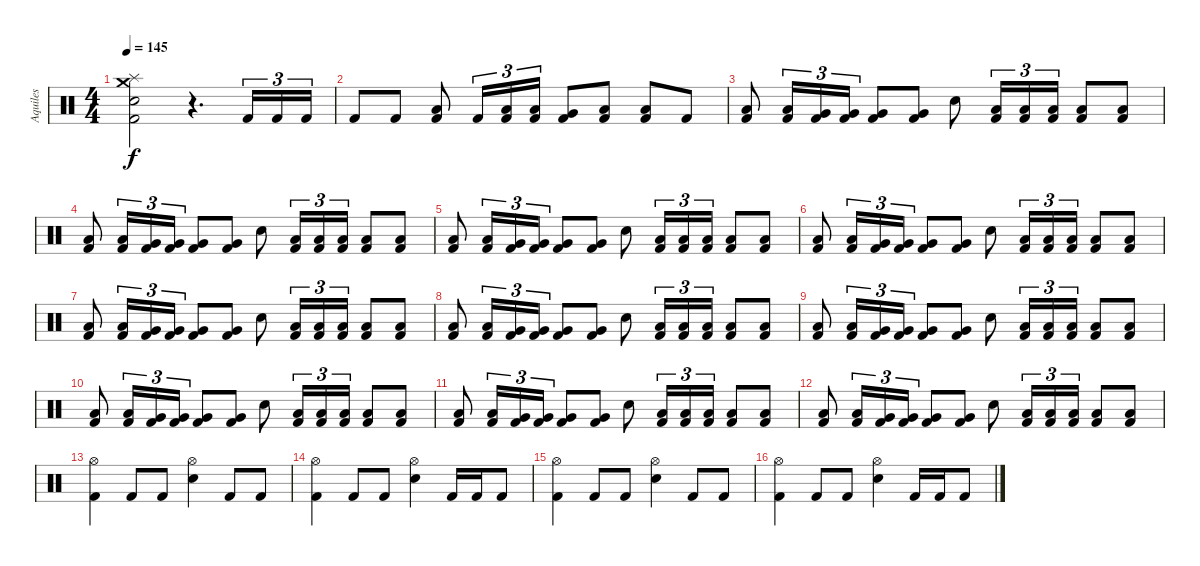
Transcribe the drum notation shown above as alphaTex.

\track ("Aquiles" "Aquiles") {instrument percussion}
\staff {score}
\articulation defaults
\ts (4 4)
\tempo 145
\clef neutral
\ks c
("Crash medium (hit)" "Electric Snare (hit)" "Splash (hit)" "Kick (hit) 2").2{dy f} r.4{d} "Kick (hit) 2".16{tu (3 2)} "Kick (hit) 2".16{tu (3 2)} "Kick (hit) 2".16{tu (3 2)} |
"Kick (hit) 2".8 "Kick (hit) 2".8 ("Low Floor Tom (hit)" "Kick (hit) 2").8 "Kick (hit) 2".16{tu (3 2)} ("Low Tom (hit)" "Kick (hit) 2").16{tu (3 2)} ("Low Tom (hit)" "Kick (hit) 2").16{tu (3 2)} ("Very Low Tom (hit)" "Kick (hit) 2").8 ("Low Floor Tom (hit)" "Kick (hit) 2").8 ("Low Floor Tom (hit)" "Kick (hit) 2").8 "Kick (hit) 2".8 |
("Low Floor Tom (hit)" "Kick (hit) 2").8 ("Low Floor Tom (hit)" "Kick (hit) 2").16{tu (3 2)} ("Very Low Tom (hit)" "Kick (hit) 2").16{tu (3 2)} ("Very Low Tom (hit)" "Kick (hit) 2").16{tu (3 2)} ("Very Low Tom (hit)" "Kick (hit) 2").8 ("Very Low Tom (hit)" "Kick (hit) 2").8 "Electric Snare (hit)".8 ("Low Floor Tom (hit)" "Kick (hit) 2").16{tu (3 2)} ("Low Floor Tom (hit)" "Kick (hit) 2").16{tu (3 2)} ("Low Floor Tom (hit)" "Kick (hit) 2").16{tu (3 2)} ("Low Floor Tom (hit)" "Kick (hit) 2").8 ("Low Floor Tom (hit)" "Kick (hit) 2").8 |
("Low Floor Tom (hit)" "Kick (hit) 2").8 ("Low Floor Tom (hit)" "Kick (hit) 2").16{tu (3 2)} ("Very Low Tom (hit)" "Kick (hit) 2").16{tu (3 2)} ("Very Low Tom (hit)" "Kick (hit) 2").16{tu (3 2)} ("Very Low Tom (hit)" "Kick (hit) 2").8 ("Very Low Tom (hit)" "Kick (hit) 2").8 "Electric Snare (hit)".8 ("Low Floor Tom (hit)" "Kick (hit) 2").16{tu (3 2)} ("Low Floor Tom (hit)" "Kick (hit) 2").16{tu (3 2)} ("Low Floor Tom (hit)" "Kick (hit) 2").16{tu (3 2)} ("Low Floor Tom (hit)" "Kick (hit) 2").8 ("Low Floor Tom (hit)" "Kick (hit) 2").8 |
("Low Floor Tom (hit)" "Kick (hit) 2").8 ("Low Floor Tom (hit)" "Kick (hit) 2").16{tu (3 2)} ("Very Low Tom (hit)" "Kick (hit) 2").16{tu (3 2)} ("Very Low Tom (hit)" "Kick (hit) 2").16{tu (3 2)} ("Very Low Tom (hit)" "Kick (hit) 2").8 ("Very Low Tom (hit)" "Kick (hit) 2").8 "Electric Snare (hit)".8 ("Low Floor Tom (hit)" "Kick (hit) 2").16{tu (3 2)} ("Low Floor Tom (hit)" "Kick (hit) 2").16{tu (3 2)} ("Low Floor Tom (hit)" "Kick (hit) 2").16{tu (3 2)} ("Low Floor Tom (hit)" "Kick (hit) 2").8 ("Low Floor Tom (hit)" "Kick (hit) 2").8 |
("Low Floor Tom (hit)" "Kick (hit) 2").8 ("Low Floor Tom (hit)" "Kick (hit) 2").16{tu (3 2)} ("Very Low Tom (hit)" "Kick (hit) 2").16{tu (3 2)} ("Very Low Tom (hit)" "Kick (hit) 2").16{tu (3 2)} ("Very Low Tom (hit)" "Kick (hit) 2").8 ("Very Low Tom (hit)" "Kick (hit) 2").8 "Electric Snare (hit)".8 ("Low Floor Tom (hit)" "Kick (hit) 2").16{tu (3 2)} ("Low Floor Tom (hit)" "Kick (hit) 2").16{tu (3 2)} ("Low Floor Tom (hit)" "Kick (hit) 2").16{tu (3 2)} ("Low Floor Tom (hit)" "Kick (hit) 2").8 ("Low Floor Tom (hit)" "Kick (hit) 2").8 |
("Low Floor Tom (hit)" "Kick (hit) 2").8 ("Low Floor Tom (hit)" "Kick (hit) 2").16{tu (3 2)} ("Very Low Tom (hit)" "Kick (hit) 2").16{tu (3 2)} ("Very Low Tom (hit)" "Kick (hit) 2").16{tu (3 2)} ("Very Low Tom (hit)" "Kick (hit) 2").8 ("Very Low Tom (hit)" "Kick (hit) 2").8 "Electric Snare (hit)".8 ("Low Floor Tom (hit)" "Kick (hit) 2").16{tu (3 2)} ("Low Floor Tom (hit)" "Kick (hit) 2").16{tu (3 2)} ("Low Floor Tom (hit)" "Kick (hit) 2").16{tu (3 2)} ("Low Floor Tom (hit)" "Kick (hit) 2").8 ("Low Floor Tom (hit)" "Kick (hit) 2").8 |
("Low Floor Tom (hit)" "Kick (hit) 2").8 ("Low Floor Tom (hit)" "Kick (hit) 2").16{tu (3 2)} ("Very Low Tom (hit)" "Kick (hit) 2").16{tu (3 2)} ("Very Low Tom (hit)" "Kick (hit) 2").16{tu (3 2)} ("Very Low Tom (hit)" "Kick (hit) 2").8 ("Very Low Tom (hit)" "Kick (hit) 2").8 "Electric Snare (hit)".8 ("Low Floor Tom (hit)" "Kick (hit) 2").16{tu (3 2)} ("Low Floor Tom (hit)" "Kick (hit) 2").16{tu (3 2)} ("Low Floor Tom (hit)" "Kick (hit) 2").16{tu (3 2)} ("Low Floor Tom (hit)" "Kick (hit) 2").8 ("Low Floor Tom (hit)" "Kick (hit) 2").8 |
("Low Floor Tom (hit)" "Kick (hit) 2").8 ("Low Floor Tom (hit)" "Kick (hit) 2").16{tu (3 2)} ("Very Low Tom (hit)" "Kick (hit) 2").16{tu (3 2)} ("Very Low Tom (hit)" "Kick (hit) 2").16{tu (3 2)} ("Very Low Tom (hit)" "Kick (hit) 2").8 ("Very Low Tom (hit)" "Kick (hit) 2").8 "Electric Snare (hit)".8 ("Low Floor Tom (hit)" "Kick (hit) 2").16{tu (3 2)} ("Low Floor Tom (hit)" "Kick (hit) 2").16{tu (3 2)} ("Low Floor Tom (hit)" "Kick (hit) 2").16{tu (3 2)} ("Low Floor Tom (hit)" "Kick (hit) 2").8 ("Low Floor Tom (hit)" "Kick (hit) 2").8 |
("Low Floor Tom (hit)" "Kick (hit) 2").8 ("Low Floor Tom (hit)" "Kick (hit) 2").16{tu (3 2)} ("Very Low Tom (hit)" "Kick (hit) 2").16{tu (3 2)} ("Very Low Tom (hit)" "Kick (hit) 2").16{tu (3 2)} ("Very Low Tom (hit)" "Kick (hit) 2").8 ("Very Low Tom (hit)" "Kick (hit) 2").8 "Electric Snare (hit)".8 ("Low Floor Tom (hit)" "Kick (hit) 2").16{tu (3 2)} ("Low Floor Tom (hit)" "Kick (hit) 2").16{tu (3 2)} ("Low Floor Tom (hit)" "Kick (hit) 2").16{tu (3 2)} ("Low Floor Tom (hit)" "Kick (hit) 2").8 ("Low Floor Tom (hit)" "Kick (hit) 2").8 |
("Low Floor Tom (hit)" "Kick (hit) 2").8 ("Low Floor Tom (hit)" "Kick (hit) 2").16{tu (3 2)} ("Very Low Tom (hit)" "Kick (hit) 2").16{tu (3 2)} ("Very Low Tom (hit)" "Kick (hit) 2").16{tu (3 2)} ("Very Low Tom (hit)" "Kick (hit) 2").8 ("Very Low Tom (hit)" "Kick (hit) 2").8 "Electric Snare (hit)".8 ("Low Floor Tom (hit)" "Kick (hit) 2").16{tu (3 2)} ("Low Floor Tom (hit)" "Kick (hit) 2").16{tu (3 2)} ("Low Floor Tom (hit)" "Kick (hit) 2").16{tu (3 2)} ("Low Floor Tom (hit)" "Kick (hit) 2").8 ("Low Floor Tom (hit)" "Kick (hit) 2").8 |
("Low Floor Tom (hit)" "Kick (hit) 2").8 ("Low Floor Tom (hit)" "Kick (hit) 2").16{tu (3 2)} ("Very Low Tom (hit)" "Kick (hit) 2").16{tu (3 2)} ("Very Low Tom (hit)" "Kick (hit) 2").16{tu (3 2)} ("Very Low Tom (hit)" "Kick (hit) 2").8 ("Very Low Tom (hit)" "Kick (hit) 2").8 "Electric Snare (hit)".8 ("Low Floor Tom (hit)" "Kick (hit) 2").16{tu (3 2)} ("Low Floor Tom (hit)" "Kick (hit) 2").16{tu (3 2)} ("Low Floor Tom (hit)" "Kick (hit) 2").16{tu (3 2)} ("Low Floor Tom (hit)" "Kick (hit) 2").8 ("Low Floor Tom (hit)" "Kick (hit) 2").8 |
("Hi-Hat (open)" "Kick (hit) 2").4 "Kick (hit) 2".8 "Kick (hit) 2".8 ("Hi-Hat (open)" "Electric Snare (hit)").4 "Kick (hit) 2".8 "Kick (hit) 2".8 |
("Hi-Hat (open)" "Kick (hit) 2").4 "Kick (hit) 2".8 "Kick (hit) 2".8 ("Hi-Hat (open)" "Electric Snare (hit)").4 "Kick (hit) 2".16 "Kick (hit) 2".16 "Kick (hit) 2".8 |
("Hi-Hat (open)" "Kick (hit) 2").4 "Kick (hit) 2".8 "Kick (hit) 2".8 ("Hi-Hat (open)" "Electric Snare (hit)").4 "Kick (hit) 2".8 "Kick (hit) 2".8 |
("Hi-Hat (open)" "Kick (hit) 2").4 "Kick (hit) 2".8 "Kick (hit) 2".8 ("Hi-Hat (open)" "Electric Snare (hit)").4 "Kick (hit) 2".16 "Kick (hit) 2".16 "Kick (hit) 2".8
